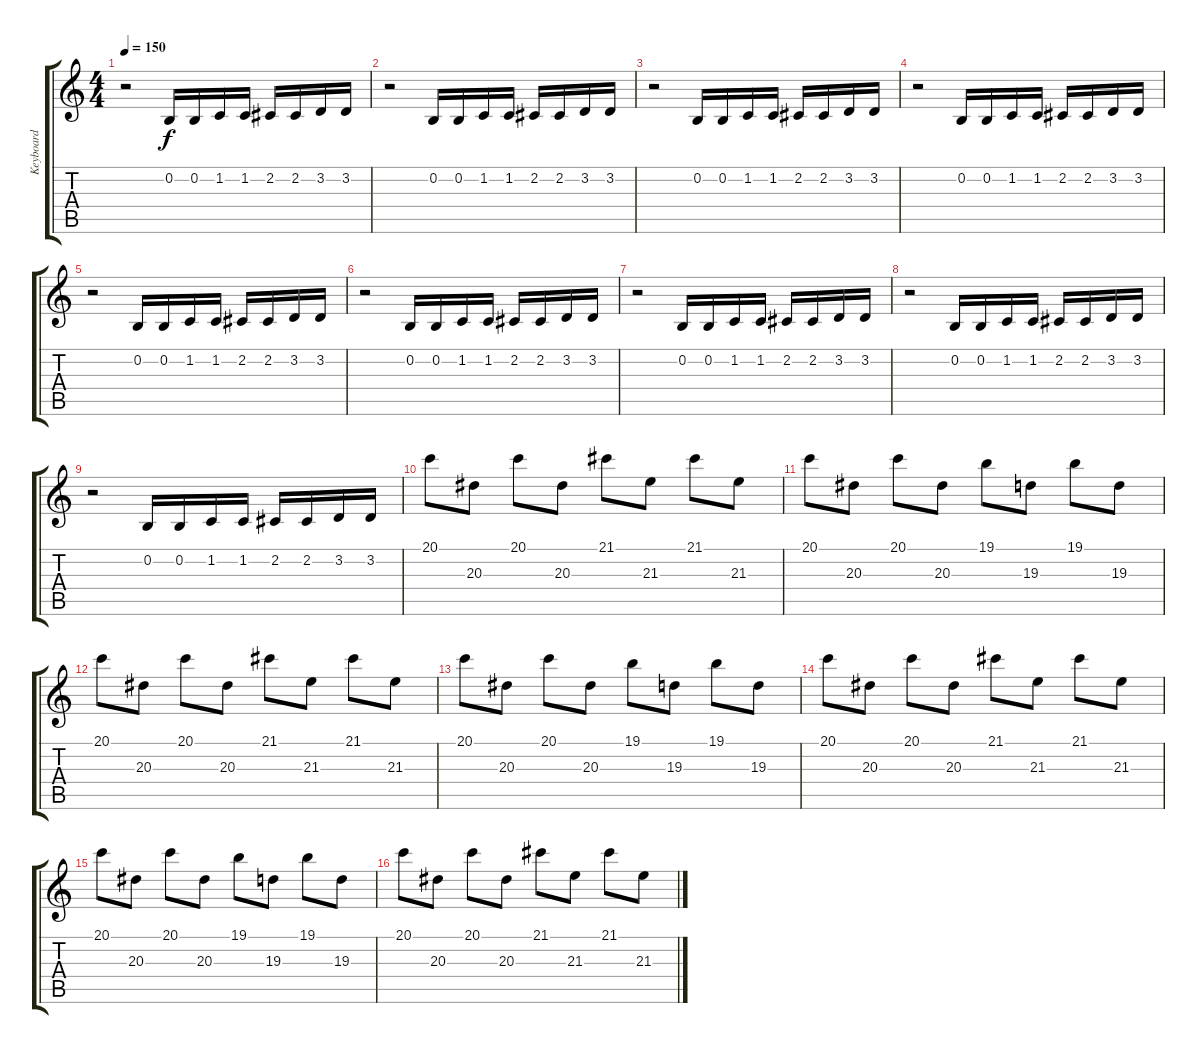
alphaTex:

\track ("Keyboard" "Keyboard") {instrument orchestralharp}
\staff {score tabs}
\tuning (E4 B3 G3 D3 A2 E2) {hide}
\ts (4 4)
\tempo 150
\clef g2
\ks c
r.2{dy f} 0.2.16{volume 16 instrument orchestrahit} 0.2.16 1.2.16 1.2.16 2.2.16 2.2.16 3.2.16 3.2.16 |
r.2 0.2.16{volume 16 instrument orchestrahit} 0.2.16 1.2.16 1.2.16 2.2.16 2.2.16 3.2.16 3.2.16 |
r.2 0.2.16{volume 16 instrument orchestrahit} 0.2.16 1.2.16 1.2.16 2.2.16 2.2.16 3.2.16 3.2.16 |
r.2 0.2.16{volume 16 instrument orchestrahit} 0.2.16 1.2.16 1.2.16 2.2.16 2.2.16 3.2.16 3.2.16 |
r.2 0.2.16{volume 16 instrument orchestrahit} 0.2.16 1.2.16 1.2.16 2.2.16 2.2.16 3.2.16 3.2.16 |
r.2 0.2.16{volume 16 instrument orchestrahit} 0.2.16 1.2.16 1.2.16 2.2.16 2.2.16 3.2.16 3.2.16 |
r.2 0.2.16{volume 16 instrument orchestrahit} 0.2.16 1.2.16 1.2.16 2.2.16 2.2.16 3.2.16 3.2.16 |
r.2 0.2.16{volume 16 instrument orchestrahit} 0.2.16 1.2.16 1.2.16 2.2.16 2.2.16 3.2.16 3.2.16 |
r.2 0.2.16{volume 16 instrument orchestrahit} 0.2.16 1.2.16 1.2.16 2.2.16 2.2.16 3.2.16 3.2.16 |
20.1.8{volume 10 instrument orchestralharp} 20.3.8 20.1.8 20.3.8 21.1.8 21.3.8 21.1.8 21.3.8 |
20.1.8 20.3.8 20.1.8 20.3.8 19.1.8 19.3.8 19.1.8 19.3.8 |
20.1.8 20.3.8 20.1.8 20.3.8 21.1.8 21.3.8 21.1.8 21.3.8 |
20.1.8 20.3.8 20.1.8 20.3.8 19.1.8 19.3.8 19.1.8 19.3.8 |
20.1.8 20.3.8 20.1.8 20.3.8 21.1.8 21.3.8 21.1.8 21.3.8 |
20.1.8 20.3.8 20.1.8 20.3.8 19.1.8 19.3.8 19.1.8 19.3.8 |
20.1.8 20.3.8 20.1.8 20.3.8 21.1.8 21.3.8 21.1.8 21.3.8
